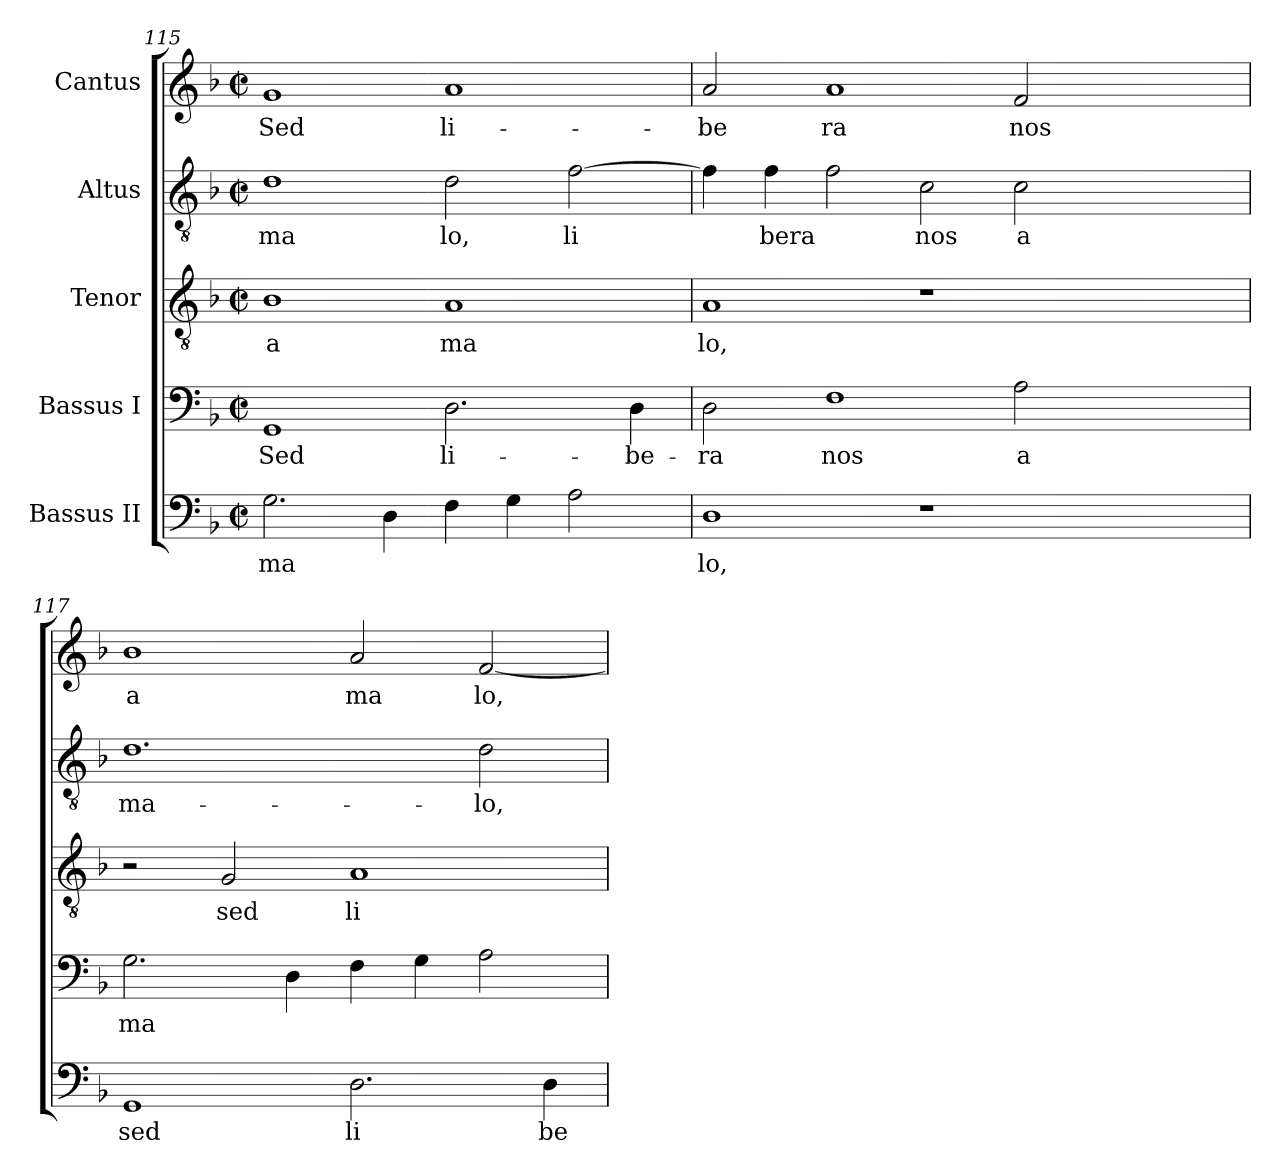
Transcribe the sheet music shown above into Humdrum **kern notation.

**kern	**text	**kern	**text	**kern	**text	**kern	**text	**kern	**text
*part5	*part5	*part4	*part4	*part3	*part3	*part2	*part2	*part1	*part1
*staff5	*staff5	*staff4	*staff4	*staff3	*staff3	*staff2	*staff2	*staff1	*staff1
*I"Bassus II	*	*I"Bassus I	*	*I"Tenor	*	*I"Altus	*	*I"Cantus	*
*clefF4	*	*clefF4	*	*clefGv2	*	*clefGv2	*	*clefG2	*
*k[b-]	*	*k[b-]	*	*k[b-]	*	*k[b-]	*	*k[b-]	*
*F:	*	*F:	*	*F:	*	*F:	*	*F:	*
*M2/2	*	*M2/2	*	*M2/2	*	*M2/2	*	*M2/2	*
*met(c|)	*	*met(c|)	*	*met(c|)	*	*met(c|)	*	*met(c|)	*
=115	=115	=115	=115	=115	=115	=115	=115	=115	=115
!	!LO:LY:b	!	!LO:LY:b:cj	!	!LO:LY:b:cj	!	!LO:LY:b:cj	!	!LO:LY:b:cj
2.G\	ma	1GG	Sed	1B-	a	1d	ma	1g	Sed
4D\	.	.	.	.	.	.	.	.	.
!	!	!	!LO:LY:b:cj	!	!LO:LY:b:cj	!	!LO:LY:b:cj	!	!LO:LY:b:cj
4F\	.	2.D\	li-	1A	ma	2d\	lo,	1a	li-
4G\	.	.	.	.	.	.	.	.	.
!	!	!	!	!	!	!	!LO:LY:b:cj	!	!
2A\	.	.	.	.	.	[>2f\	li	.	.
!	!	!	!LO:LY:b:cj	!	!	!	!	!	!
.	.	4D\	-be-	.	.	.	.	.	.
!!LO:LB:g=z
=116	=116	=116	=116	=116	=116	=116	=116	=116	=116
!	!LO:LY:b:cj	!	!LO:LY:b:cj	!	!LO:LY:b:cj	!	!	!	!LO:LY:b:cj
1D	lo,	2D\	-ra	1A	lo,	4f\]	.	2a/	-be
!	!	!	!	!	!	!	!LO:LY:b	!	!
.	.	.	.	.	.	4f\	bera	.	.
!	!	!	!LO:LY:b:cj	!	!	!	!	!	!LO:LY:b:cj
.	.	1F	nos	.	.	2f\	.	1a	ra
!LO:N:vis=1	!	!	!	!LO:N:vis=1	!	!	!LO:LY:b:cj	!	!
0r	.	.	.	0r	.	2c\	nos	.	.
!	!	!	!LO:LY:b:cj	!	!	!	!LO:LY:b:cj	!	!LO:LY:b:cj
.	.	2A\	a	.	.	2c\	a	2f/	nos
.	.	1ryy	.	.	.	1ryy	.	1ryy	.
=117	=117	=117	=117	=117	=117	=117	=117	=117	=117
!	!LO:LY:b:cj	!	!LO:LY:b	!	!	!	!LO:LY:b:cj	!	!LO:LY:b:cj
1GG	sed	2.G\	ma	2r	.	1.d	ma-	1b-	a
!	!	!	!	!	!LO:LY:b:cj	!	!	!	!
.	.	.	.	2G/	sed	.	.	.	.
.	.	4D\	.	.	.	.	.	.	.
!	!LO:LY:b:cj	!	!	!	!LO:LY:b:cj	!	!	!	!LO:LY:b:cj
2.D\	li	4F\	.	1A	li-	.	.	2a/	ma
.	.	4G\	.	.	.	.	.	.	.
!	!	!	!	!	!	!	!LO:LY:b:cj	!	!LO:LY:b:cj
.	.	2A\	.	.	.	2d\	-lo,	[<2f/	lo,
!	!LO:LY:b:cj	!	!	!	!	!	!	!	!
4D\	be	.	.	.	.	.	.	.	.
=	=	=	=	=	=	=	=	=	=
*-	*-	*-	*-	*-	*-	*-	*-	*-	*-
